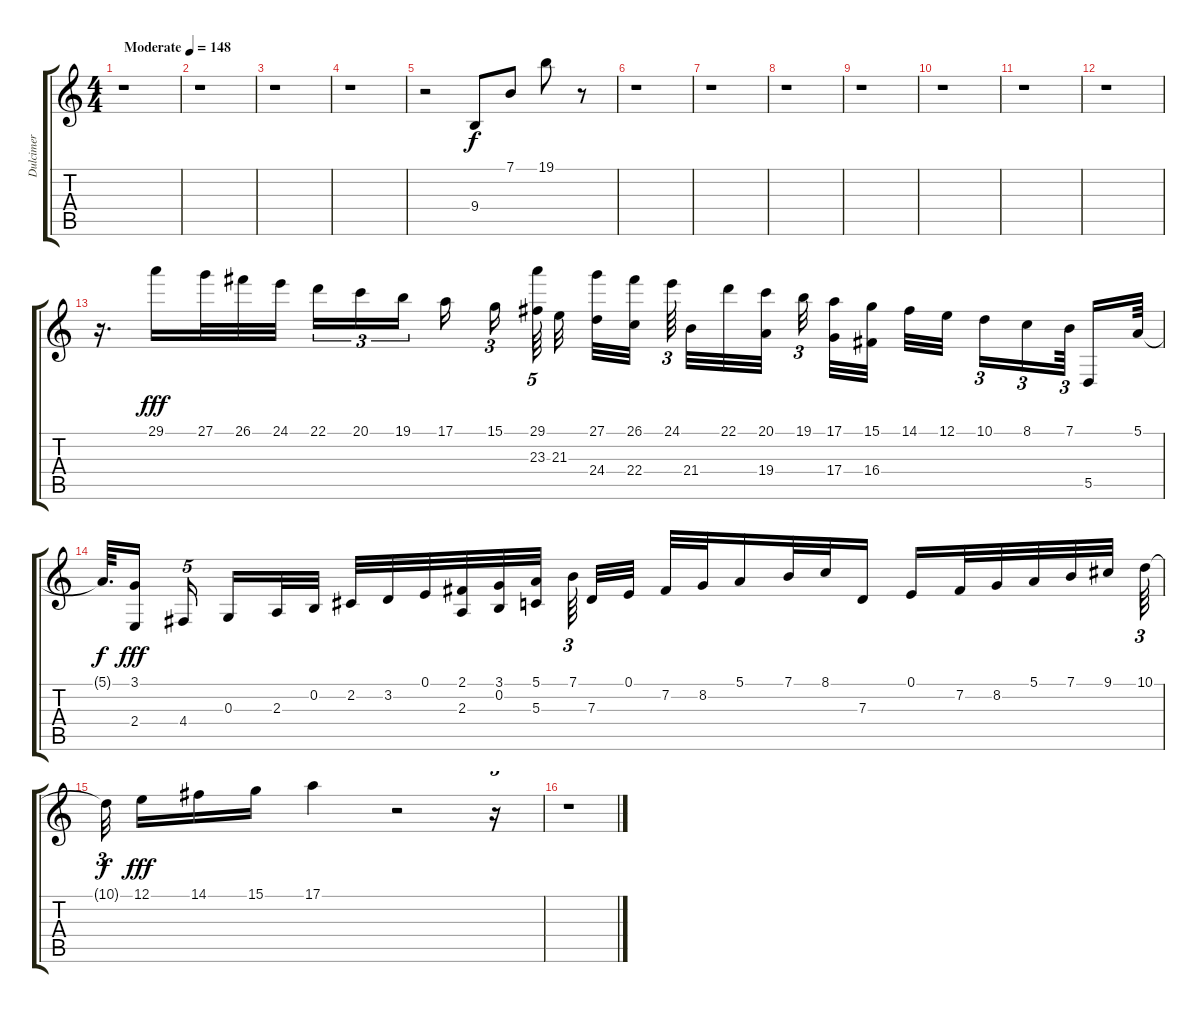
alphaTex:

\track ("Dulcimer" "Dulcimer") {instrument dulcimer}
\staff {score tabs}
\tuning (E4 B3 G3 D3 A2 E2) {hide}
\ts (4 4)
\tempo (148 "Moderate")
\clef g2
\ks c
r.1{dy f instrument dulcimer} |
r.1 |
r.1 |
r.1 |
r.2 9.4.8 7.1.8 19.1.8 r.8 |
r.1 |
r.1 |
r.1 |
r.1 |
r.1 |
r.1 |
r.1 |
r.16{d} 29.1.16{dy fff instrument orchestralharp} 27.1.32 26.1.32 24.1.32 22.1.16{tu (3 2)} 20.1.16{tu (3 2)} 19.1.16{tu (3 2) beam splitsecondary} 17.1.16{beam splitsecondary} 15.1.16{tu (3 2)} (29.1 23.3).64{tu (5 4) beam splitsecondary} 21.3.32 (27.1 24.4).32 (26.1 22.4).32{beam splitsecondary} 24.1.64{tu (3 2) beam splitsecondary} 21.4.32 22.1.32 (20.1 19.4).32{beam splitsecondary} 19.1.32{tu (3 2) beam splitsecondary} (17.1 17.4).32 (15.1 16.4).32 14.1.32 12.1.32{beam splitsecondary} 10.1.16{tu (3 2)} 8.1.16{tu (3 2)} 7.1.64{tu (3 2) beam splitsecondary} 5.5.16 5.1.64 |
5.1{t}.64{d dy f} (3.1 2.4).16{dy fff beam splitsecondary} 4.4.16{tu (5 4) beam splitsecondary} 0.3.16 2.3.32 0.2.32 2.2.32 3.2.32 0.1.32 (2.1 2.3).32 (3.1 0.2).32 (5.1 5.3).32{beam splitsecondary} 7.1.64{tu (3 2) beam splitsecondary} 7.3.32 0.1.32 7.2.32 8.2.32 5.1.16 7.1.32 8.1.32 7.3.16 0.1.16 7.2.32 8.2.32 5.1.32 7.1.32 9.1.32{beam splitsecondary} 10.1.64{tu (3 2)} |
10.1{t}.32{tu (3 2) dy f beam splitsecondary} 12.1.16{dy fff} 14.1.16 15.1.16 17.1.4 r.2 r.16{tu (3 2)} |
r.1
